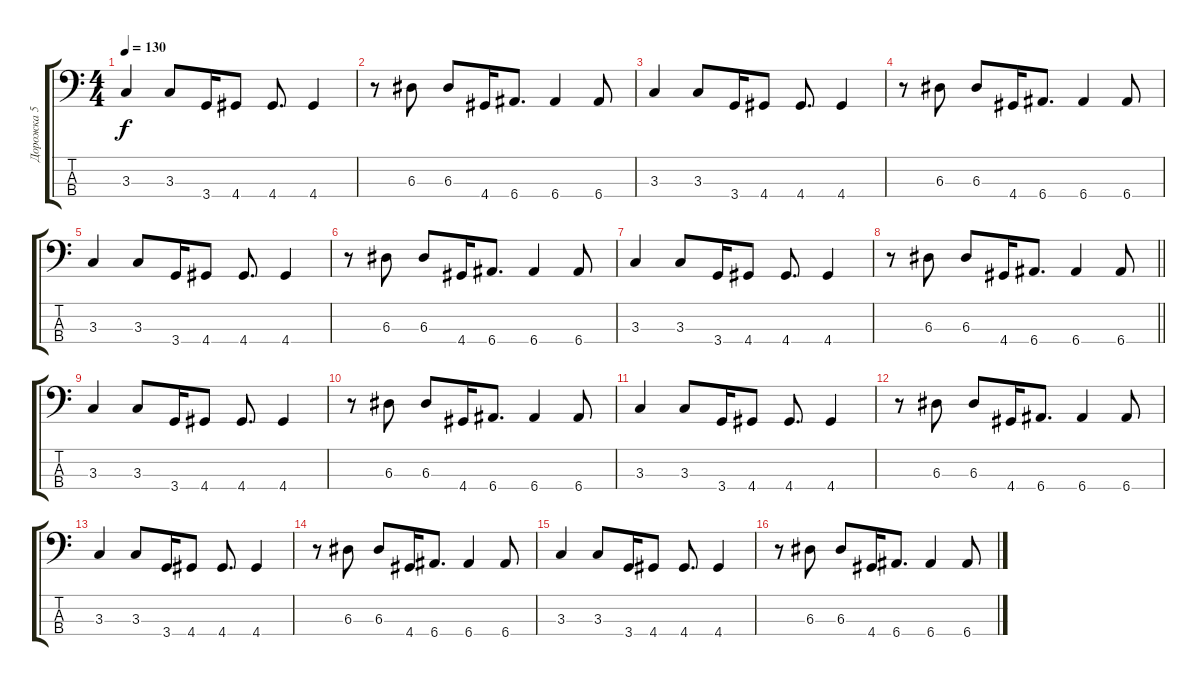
\track ("Дорожка 5" "Дорожка 5") {instrument synthbass1}
\staff {score tabs}
\tuning (G2 D2 A1 E1) {hide}
\ts (4 4)
\tempo 130
\clef f4
\ks c
3.3.4{dy f} 3.3.8 3.4.16 4.4.8 4.4.8{d} 4.4.4 |
r.8 6.3.8 6.3.8 4.4.16 6.4.8{d} 6.4.4 6.4.8 |
3.3.4 3.3.8 3.4.16 4.4.8 4.4.8{d} 4.4.4 |
r.8 6.3.8 6.3.8 4.4.16 6.4.8{d} 6.4.4 6.4.8 |
3.3.4 3.3.8 3.4.16 4.4.8 4.4.8{d} 4.4.4 |
r.8 6.3.8 6.3.8 4.4.16 6.4.8{d} 6.4.4 6.4.8 |
3.3.4 3.3.8 3.4.16 4.4.8 4.4.8{d} 4.4.4 |
\barLineRight lightlight
r.8 6.3.8 6.3.8 4.4.16 6.4.8{d} 6.4.4 6.4.8 |
3.3.4 3.3.8 3.4.16 4.4.8 4.4.8{d} 4.4.4 |
r.8 6.3.8 6.3.8 4.4.16 6.4.8{d} 6.4.4 6.4.8 |
3.3.4 3.3.8 3.4.16 4.4.8 4.4.8{d} 4.4.4 |
r.8 6.3.8 6.3.8 4.4.16 6.4.8{d} 6.4.4 6.4.8 |
3.3.4 3.3.8 3.4.16 4.4.8 4.4.8{d} 4.4.4 |
r.8 6.3.8 6.3.8 4.4.16 6.4.8{d} 6.4.4 6.4.8 |
3.3.4 3.3.8 3.4.16 4.4.8 4.4.8{d} 4.4.4 |
r.8 6.3.8 6.3.8 4.4.16 6.4.8{d} 6.4.4 6.4.8
